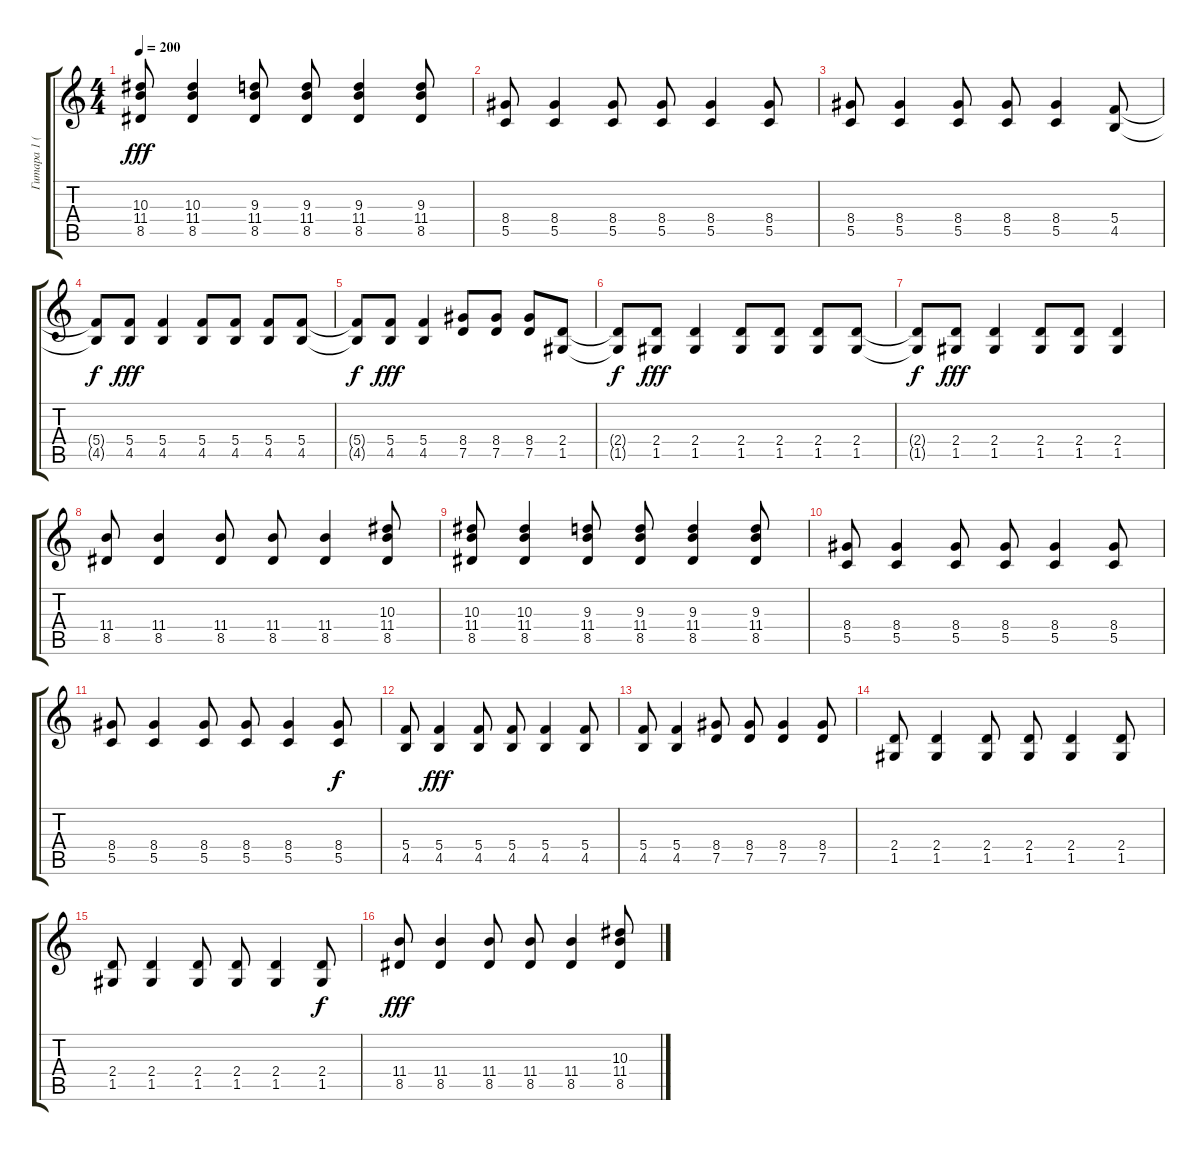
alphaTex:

\track ("Гитара 1 (перегруз)" "Гитара 1 (") {instrument overdrivenguitar}
\staff {score tabs}
\tuning (D4 A3 F3 C3 G2 C2) {hide}
\ts (4 4)
\tempo 200
\clef g2
\ks c
(10.3 11.4 8.5).8{dy fff} (10.3 11.4 8.5).4 (9.3 11.4 8.5).8 (9.3 11.4 8.5).8 (9.3 11.4 8.5).4 (9.3 11.4 8.5).8 |
(8.4 5.5).8 (8.4 5.5).4 (8.4 5.5).8 (8.4 5.5).8 (8.4 5.5).4 (8.4 5.5).8 |
(8.4 5.5).8 (8.4 5.5).4 (8.4 5.5).8 (8.4 5.5).8 (8.4 5.5).4 (5.4 4.5).8 |
(5.4{t} 4.5{t}).8{dy f} (5.4 4.5).8{dy fff} (5.4 4.5).4 (5.4 4.5).8 (5.4 4.5).8 (5.4 4.5).8 (5.4 4.5).8 |
(5.4{t} 4.5{t}).8{dy f} (5.4 4.5).8{dy fff} (5.4 4.5).4 (8.4 7.5).8 (8.4 7.5).8 (8.4 7.5).8 (2.4 1.5).8 |
(2.4{t} 1.5{t}).8{dy f} (2.4 1.5).8{dy fff} (2.4 1.5).4 (2.4 1.5).8 (2.4 1.5).8 (2.4 1.5).8 (2.4 1.5).8 |
(2.4{t} 1.5{t}).8{dy f} (2.4 1.5).8{dy fff} (2.4 1.5).4 (2.4 1.5).8 (2.4 1.5).8 (2.4 1.5).4 |
(11.4 8.5).8 (11.4 8.5).4 (11.4 8.5).8 (11.4 8.5).8 (11.4 8.5).4 (10.3 11.4 8.5).8 |
(10.3 11.4 8.5).8 (10.3 11.4 8.5).4 (9.3 11.4 8.5).8 (9.3 11.4 8.5).8 (9.3 11.4 8.5).4 (9.3 11.4 8.5).8 |
(8.4 5.5).8 (8.4 5.5).4 (8.4 5.5).8 (8.4 5.5).8 (8.4 5.5).4 (8.4 5.5).8 |
(8.4 5.5).8 (8.4 5.5).4 (8.4 5.5).8 (8.4 5.5).8 (8.4 5.5).4 (8.4 5.5).8{dy f} |
(5.4 4.5).8 (5.4 4.5).4{dy fff} (5.4 4.5).8 (5.4 4.5).8 (5.4 4.5).4 (5.4 4.5).8 |
(5.4 4.5).8 (5.4 4.5).4 (8.4 7.5).8 (8.4 7.5).8 (8.4 7.5).4 (8.4 7.5).8 |
(2.4 1.5).8 (2.4 1.5).4 (2.4 1.5).8 (2.4 1.5).8 (2.4 1.5).4 (2.4 1.5).8 |
(2.4 1.5).8 (2.4 1.5).4 (2.4 1.5).8 (2.4 1.5).8 (2.4 1.5).4 (2.4 1.5).8{dy f} |
(11.4 8.5).8{dy fff} (11.4 8.5).4 (11.4 8.5).8 (11.4 8.5).8 (11.4 8.5).4 (10.3 11.4 8.5).8
